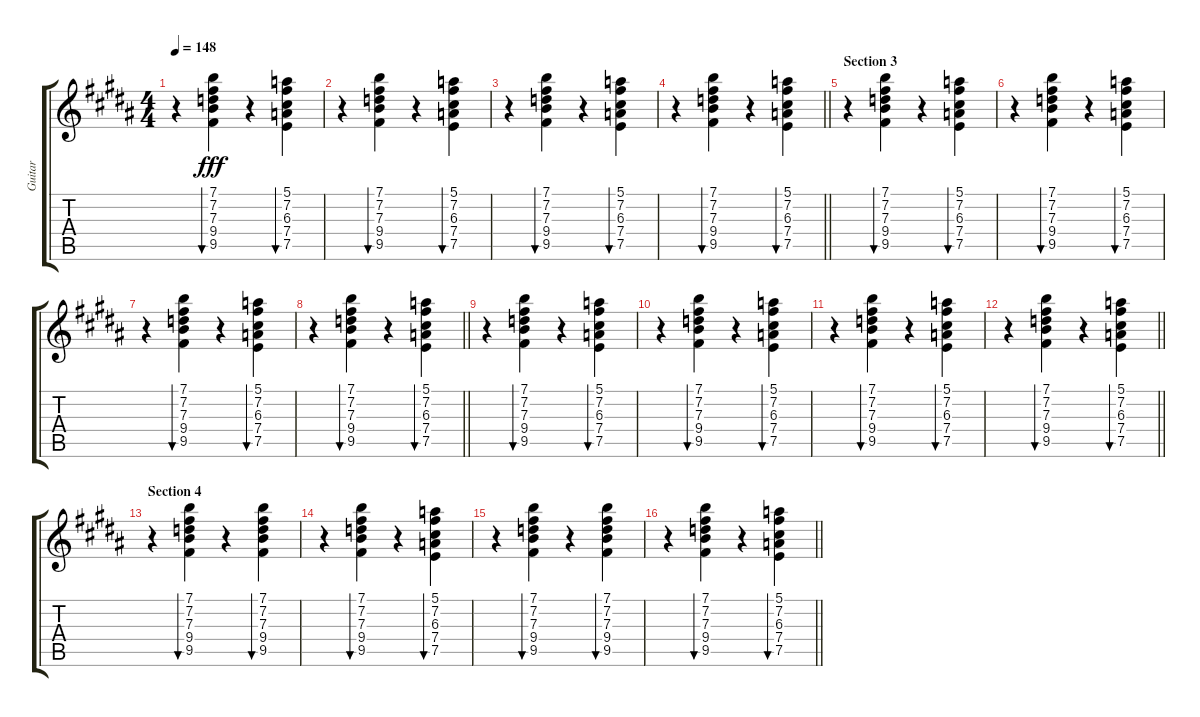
\track ("Guitar" "Guitar") {instrument electricguitarclean}
\staff {score tabs}
\tuning (E4 B3 G3 D3 A2 E2) {hide}
\ts (4 4)
\tempo 148
\clef g2
\ks b
r.4{dy fff} (7.1 7.2 7.3 9.4 9.5).4{bu 30} r.4 (5.1 7.2 6.3 7.4 7.5).4{bu 30} |
r.4 (7.1 7.2 7.3 9.4 9.5).4{bu 30} r.4 (5.1 7.2 6.3 7.4 7.5).4{bu 30} |
r.4 (7.1 7.2 7.3 9.4 9.5).4{bu 30} r.4 (5.1 7.2 6.3 7.4 7.5).4{bu 30} |
\barLineRight lightlight
r.4 (7.1 7.2 7.3 9.4 9.5).4{bu 30} r.4 (5.1 7.2 6.3 7.4 7.5).4{bu 30} |
\section ("" "Section 3")
r.4 (7.1 7.2 7.3 9.4 9.5).4{bu 30} r.4 (5.1 7.2 6.3 7.4 7.5).4{bu 30} |
r.4 (7.1 7.2 7.3 9.4 9.5).4{bu 30} r.4 (5.1 7.2 6.3 7.4 7.5).4{bu 30} |
r.4 (7.1 7.2 7.3 9.4 9.5).4{bu 30} r.4 (5.1 7.2 6.3 7.4 7.5).4{bu 30} |
\barLineRight lightlight
r.4 (7.1 7.2 7.3 9.4 9.5).4{bu 30} r.4 (5.1 7.2 6.3 7.4 7.5).4{bu 30} |
r.4 (7.1 7.2 7.3 9.4 9.5).4{bu 30} r.4 (5.1 7.2 6.3 7.4 7.5).4{bu 30} |
r.4 (7.1 7.2 7.3 9.4 9.5).4{bu 30} r.4 (5.1 7.2 6.3 7.4 7.5).4{bu 30} |
r.4 (7.1 7.2 7.3 9.4 9.5).4{bu 30} r.4 (5.1 7.2 6.3 7.4 7.5).4{bu 30} |
\barLineRight lightlight
r.4 (7.1 7.2 7.3 9.4 9.5).4{bu 30} r.4 (5.1 7.2 6.3 7.4 7.5).4{bu 30} |
\section ("" "Section 4")
r.4 (7.1 7.2 7.3 9.4 9.5).4{bu 30} r.4 (7.1 7.2 7.3 9.4 9.5).4{bu 30} |
r.4 (7.1 7.2 7.3 9.4 9.5).4{bu 30} r.4 (5.1 7.2 6.3 7.4 7.5).4{bu 30} |
r.4 (7.1 7.2 7.3 9.4 9.5).4{bu 30} r.4 (7.1 7.2 7.3 9.4 9.5).4{bu 30} |
\barLineRight lightlight
r.4 (7.1 7.2 7.3 9.4 9.5).4{bu 30} r.4 (5.1 7.2 6.3 7.4 7.5).4{bu 30}
